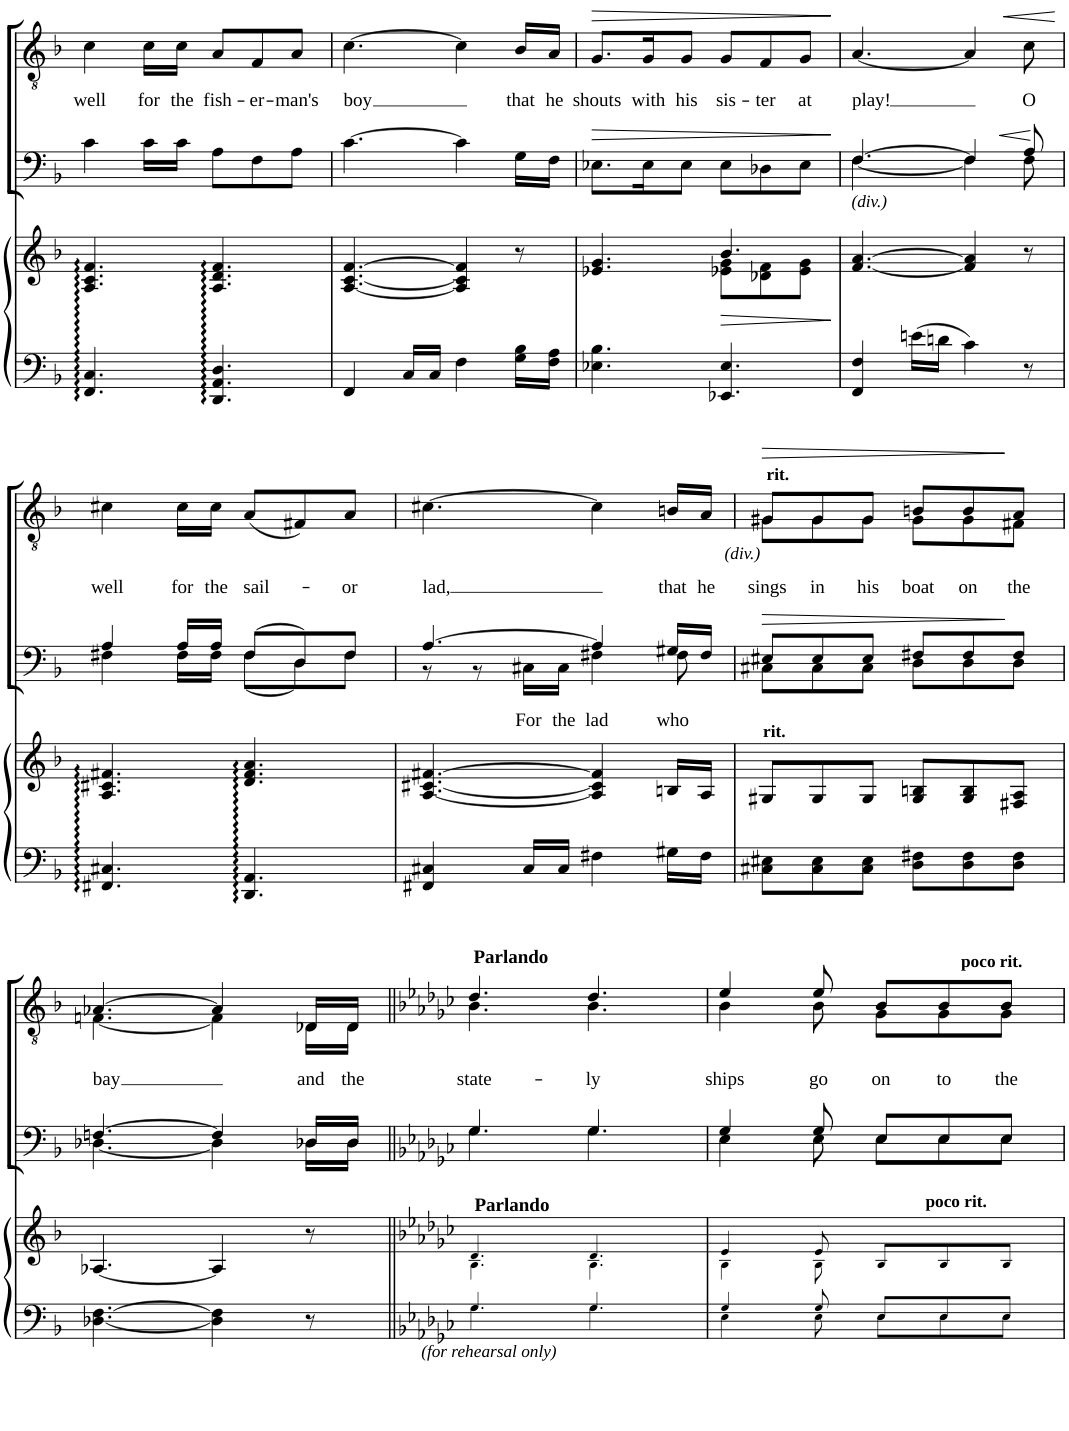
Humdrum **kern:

**kern	**kern	**dynam	**kern	**text	**dynam	**kern	**text	**dynam
*part3	*part3	*part3	*part2	*part2	*part2	*part1	*part1	*part1
*staff4	*staff3	*staff3/4	*staff2	*staff2	*staff2	*staff1	*staff1	*staff1
*I"Piano 5	*	*	*I"Piano 3	*	*	*I"Piano 2	*	*
*I'Pno	*	*	*I'Pno	*	*	*I'Pno	*	*
!!LO:PB:g=z
*clefF4	*clefG2	*	*clefF4	*	*	*clefGv2	*	*
*k[b-]	*k[b-]	*	*k[b-]	*	*	*k[b-]	*	*
*M6/8	*M6/8	*	*M6/8	*	*	*M6/8	*	*
=19	=19	=19	=19	=19	=19	=19	=19	=19
!	!	!	!	!	!	!	!LO:LY:b	!
4.FF/:: 4.C/::	4.A/:: 4.c/:: 4.f/::	.	4c\	.	.	4c\	well	.
!	!	!	!	!	!	!	!LO:LY:b	!
.	.	.	16c\LL	.	.	16c\LL	for	.
!	!	!	!	!	!	!	!LO:LY:b	!
.	.	.	16c\JJ	.	.	16c\JJ	the	.
!	!	!	!	!	!	!	!LO:LY:b	!
4.DD/:: 4.AA/:: 4.D/::	4.A/:: 4.d/:: 4.f/::	.	8A\L	.	.	8A/L	fish-	.
!	!	!	!	!	!	!	!LO:LY:b	!
.	.	.	8F\	.	.	8F/	-er-	.
!	!	!	!	!	!	!	!LO:LY:b	!
.	.	.	8A\J	.	.	8A/J	-man's	.
=20	=20	=20	=20	=20	=20	=20	=20	=20
!	!	!	!	!	!	!	!LO:LY:b	!
4FF/	[4.A/ [4.c/ [4.f/	.	[4.c\	.	.	[4.c\	boy	.
16C/LL	.	.	.	.	.	.	.	.
16C/JJ	.	.	.	.	.	.	.	.
4F\	4A/] 4c/] 4f/]	.	4c\]	.	.	4c\]	.	.
!	!	!	!	!	!	!	!LO:LY:b	!
16G\ 16B-\LL	8r	.	16G\LL	.	.	16B-/LL	that	.
!	!	!	!	!	!	!	!LO:LY:b	!
16F\ 16A\JJ	.	.	16F\JJ	.	.	16A/JJ	he	.
=21	=21	=21	=21	=21	=21	=21	=21	=21
*	*^	*	*	*	*	*	*	*
!	!	!	!	!	!	!LO:HP:b	!	!LO:LY:b	!LO:HP:b
4.E-X\ 4.B-\	4.e-X/ 4.g/	4.ryy	.	8.E-X\L	.	>	8.G/L	shouts	>
!	!	!	!	!	!	!	!	!LO:LY:b	!
.	.	.	.	16E-\K	.	.	16G/K	with	.
!	!	!	!	!	!	!	!	!LO:LY:b	!
.	.	.	.	8E-\J	.	.	8G/J	his	.
!	!	!	!LO:HP:b	!	!	!	!	!LO:LY:b	!
4.EE-X/ 4.E-/	4.b-/	8e-X\ 8g\L	>	8E-\L	.	.	8G/L	sis-	.
!	!	!	!	!	!	!	!	!LO:LY:b	!
.	.	8d-X\ 8f\	.	8D-X\	.	.	8F/	-ter	.
!	!	!	!	!	!	!	!	!LO:LY:b	!
.	.	8e-\ 8g\J	.	8E-\J	.	.	8G/J	at	.
*	*v	*v	*	*	*	*	*	*	*
.	.	]	.	.	]	.	.	]
=22	=22	=22	=22	=22	=22	=22	=22	=22
*	*	*	*^	*	*	*	*	*
!	!	!	!LO:TX:b:i:t=(div.)	!	!	!	!	!	!
!	!	!	!	!	!	!	!	!LO:LY:b	!
4FF/ 4F/	[4.f/ [4.a/	.	[4.F/	[4.F\	.	.	[4.A/	play!	.
16en\LL	.	.	.	.	.	.	.	.	.
16dn\JJ	.	.	.	.	.	.	.	.	.
4c\	4f/] 4a/]	.	4F/]	4F\]	.	.	4A/]	.	.
!	!	!	!	!	!	!LO:HP:b	!	!LO:LY:b	!LO:HP:b
8r	8r	.	8A/	8F\	.	<	8c\	O	<
*	*	*	*v	*v	*	*	*	*	*
.	.	.	.	.	[	.	.	[
!!LO:LB:g=z
=23	=23	=23	=23	=23	=23	=23	=23	=23
*	*	*	*^	*	*	*	*	*
!	!	!	!	!	!	!	!	!LO:LY:b	!
4.FF#X/:: 4.C#X/::	4.A/:: 4.c#X/:: 4.f#X/::	.	4A/	4F#X\	.	.	4c#X\	well	.
!	!	!	!	!	!	!	!	!LO:LY:b	!
.	.	.	16A/LL	16F#\LL	.	.	16c#\LL	for	.
!	!	!	!	!	!	!	!	!LO:LY:b	!
.	.	.	16A/JJ	16F#\JJ	.	.	16c#\JJ	the	.
!	!	!	!	!	!	!	!	!LO:LY:b	!
4.DD/:: 4.AA/::	4.d/:: 4.f#/:: 4.a/::	.	(8F#/L	(8F#\L	.	.	(8A/L	sail-	.
.	.	.	8D/)	8D\)	.	.	8F#X/)	.	.
!	!	!	!	!	!	!	!	!LO:LY:b	!
.	.	.	8F#/J	8F#\J	.	.	8A/J	-or	.
=24	=24	=24	=24	=24	=24	=24	=24	=24	=24
!	!	!	!	!	!	!	!	!LO:LY:b	!
4FF#X/ 4C#X/	[4.A/ [4.c#X/ [4.f#X/	.	[4.A/	8r	.	.	[4.c#X\	lad,	.
.	.	.	.	8r	.	.	.	.	.
!	!	!	!	!	!LO:LY:b	!	!	!	!
16C#/LL	.	.	.	16C#X\LL	For	.	.	.	.
!	!	!	!	!	!LO:LY:b	!	!	!	!
16C#/JJ	.	.	.	16C#\JJ	the	.	.	.	.
!	!	!	!	!	!LO:LY:b	!	!	!	!
4F#X\	4A/] 4c#/] 4f#/]	.	4A/]	4F#X\	lad	.	4c#\]	.	.
!	!	!	!	!	!LO:LY:b	!	!	!LO:LY:b	!
16G#X\LL	16Bn/LL	.	16G#X/LL	8F#\	who	.	16Bn/LL	that	.
!	!	!	!	!	!	!	!	!LO:LY:b	!
16F#\JJ	16A/JJ	.	16F#/JJ	.	.	.	16A/JJ	he	.
=25	=25	=25	=25	=25	=25	=25	=25	=25	=25
!	!	!	!	!	!	!	!LO:TX:a:B:t=rit.	!	!
!	!	!	!	!	!	!	!LO:TX:b:i:t=(div.)	!	!
!	!LO:TX:a:B:t=rit.	!	!	!	!	!	!	!	!
!	!	!	!	!	!	!LO:HP:b	!	!LO:LY:b	!LO:HP:b
*	*	*	*	*	*	*	*^	*	*
8C#X\ 8E#X\L	8G#X/L	.	8E#X/L	8C#X\L	.	>	8G#X/L	8G#\L	sings	>
!	!	!	!	!	!	!	!	!	!LO:LY:b	!
8C#\ 8E#\	8G#/	.	8E#X/	8C#\	.	.	8G#/	8G#\	in	.
!	!	!	!	!	!	!	!	!	!LO:LY:b	!
8C#\ 8E#\J	8G#/J	.	8E#X/J	8C#\J	.	.	8G#/J	8G#\J	his	.
!	!	!	!	!	!	!	!	!	!LO:LY:b	!
8D\ 8F#X\L	8G#/ 8Bn/L	.	8F#X/L	8D\L	.	.	8Bn/L	8G#\L	boat	.
!	!	!	!	!	!	!	!	!	!LO:LY:b	!
8D\ 8F#\	8G#/ 8B/	.	8F#/	8D\	.	.	8B/	8G#\	on	.
!	!	!	!	!	!	!	!	!	!LO:LY:b	!
8D\ 8F#\J	8F#X/ 8A/J	.	8F#/J	8D\J	.	]	8A/J	8F#X\J	the	]
!!LO:LB:g=z	!!
=26	=26	=26	=26	=26	=26	=26	=26	=26	=26	=26
!	!	!	!	!	!	!	!	!	!LO:LY:b	!
[4.D-X\ [4.F\	[4.A-X/	.	[4.Fn/	[4.D-X\	.	.	[4.A-X/	[4.Fn\	bay	.
4D-\] 4F\]	4A-/]	.	4F/]	4D-\]	.	.	4A-/]	4F\]	.	.
!	!	!	!	!	!	!	!	!	!LO:LY:b	!
8r	8r	.	16D-X/LL	16D-\LL	.	.	16D-X/LL	16D-\LL	and	.
!	!	!	!	!	!	!	!	!	!LO:LY:b	!
.	.	.	16D-/JJ	16D-\JJ	.	.	16D-/JJ	16D-\JJ	the	.
=27||	=27||	=27||	=27||	=27||	=27||	=27||	=27||	=27||	=27||	=27||
*k[b-e-a-d-g-c-]	*k[b-e-a-d-g-c-]	*	*k[b-e-a-d-g-c-]	*	*	*	*k[b-e-a-d-g-c-]	*	*	*
*^	*^	*	*	*	*	*	*	*	*	*
!	!	!	!	!	!	!	!	!	!LO:TX:a:B:t=Parlando	!	!	!
!	!	!LO:TX:a:B:t=Parlando	!	!	!	!	!	!	!	!	!	!
!LO:TX:b:i:t=(for rehearsal only)	!	!	!	!	!	!	!	!	!	!	!	!
!	!	!	!	!	!	!	!	!	!	!	!LO:LY:b	!
4.G-!/	4.G-!\	4.d-!/	4.B-!\	.	4.G-/	4.G-\	.	.	4.d-/	4.B-\	state-	.
!	!	!	!	!	!	!	!	!	!	!	!LO:LY:b	!
4.G-!/	4.G-!\	4.d-!/	4.B-!\	.	4.G-/	4.G-\	.	.	4.d-/	4.B-\	-ly	.
=28	=28	=28	=28	=28	=28	=28	=28	=28	=28	=28	=28	=28
!	!	!	!	!	!	!	!	!	!	!	!LO:LY:b	!
4G-!/	4E-!\	4e-!/	4B-!\	.	4G-/	4E-\	.	.	4e-/	4B-\	ships	.
!	!	!	!	!	!	!	!	!	!	!	!LO:LY:b	!
8G-!/	8E-!\	8e-!/	8B-!\	.	8G-/	8E-\	.	.	8e-/	8B-\	go	.
!	!	!LO:TX:a:B:t=poco rit.	!	!	!	!	!	!	!	!	!	!
!	!	!	!	!	!	!	!	!	!	!	!LO:LY:b	!
8E-!/L	8E-!\L	8B-!/L	4.ryy	.	8E-/L	8E-\L	.	.	8B-/L	8G-\L	on	.
!	!	!	!	!	!	!	!	!	!	!	!LO:LY:b	!
8E-!/	8E-!\	8B-!/	.	.	8E-/	8E-\	.	.	8B-/	8G-\	to	.
!	!	!	!	!	!	!	!	!	!LO:TX:a:B:t=poco rit.	!	!	!
!	!	!	!	!	!	!	!	!	!	!	!LO:LY:b	!
8E-!/J	8E-!\J	8B-!/J	.	.	8E-/J	8E-\J	.	.	8B-/J	8G-\J	the	.
*v	*v	*	*	*	*v	*v	*	*	*v	*v	*	*
*	*v	*v	*	*	*	*	*	*	*
=	=	=	=	=	=	=	=	=
*-	*-	*-	*-	*-	*-	*-	*-	*-
